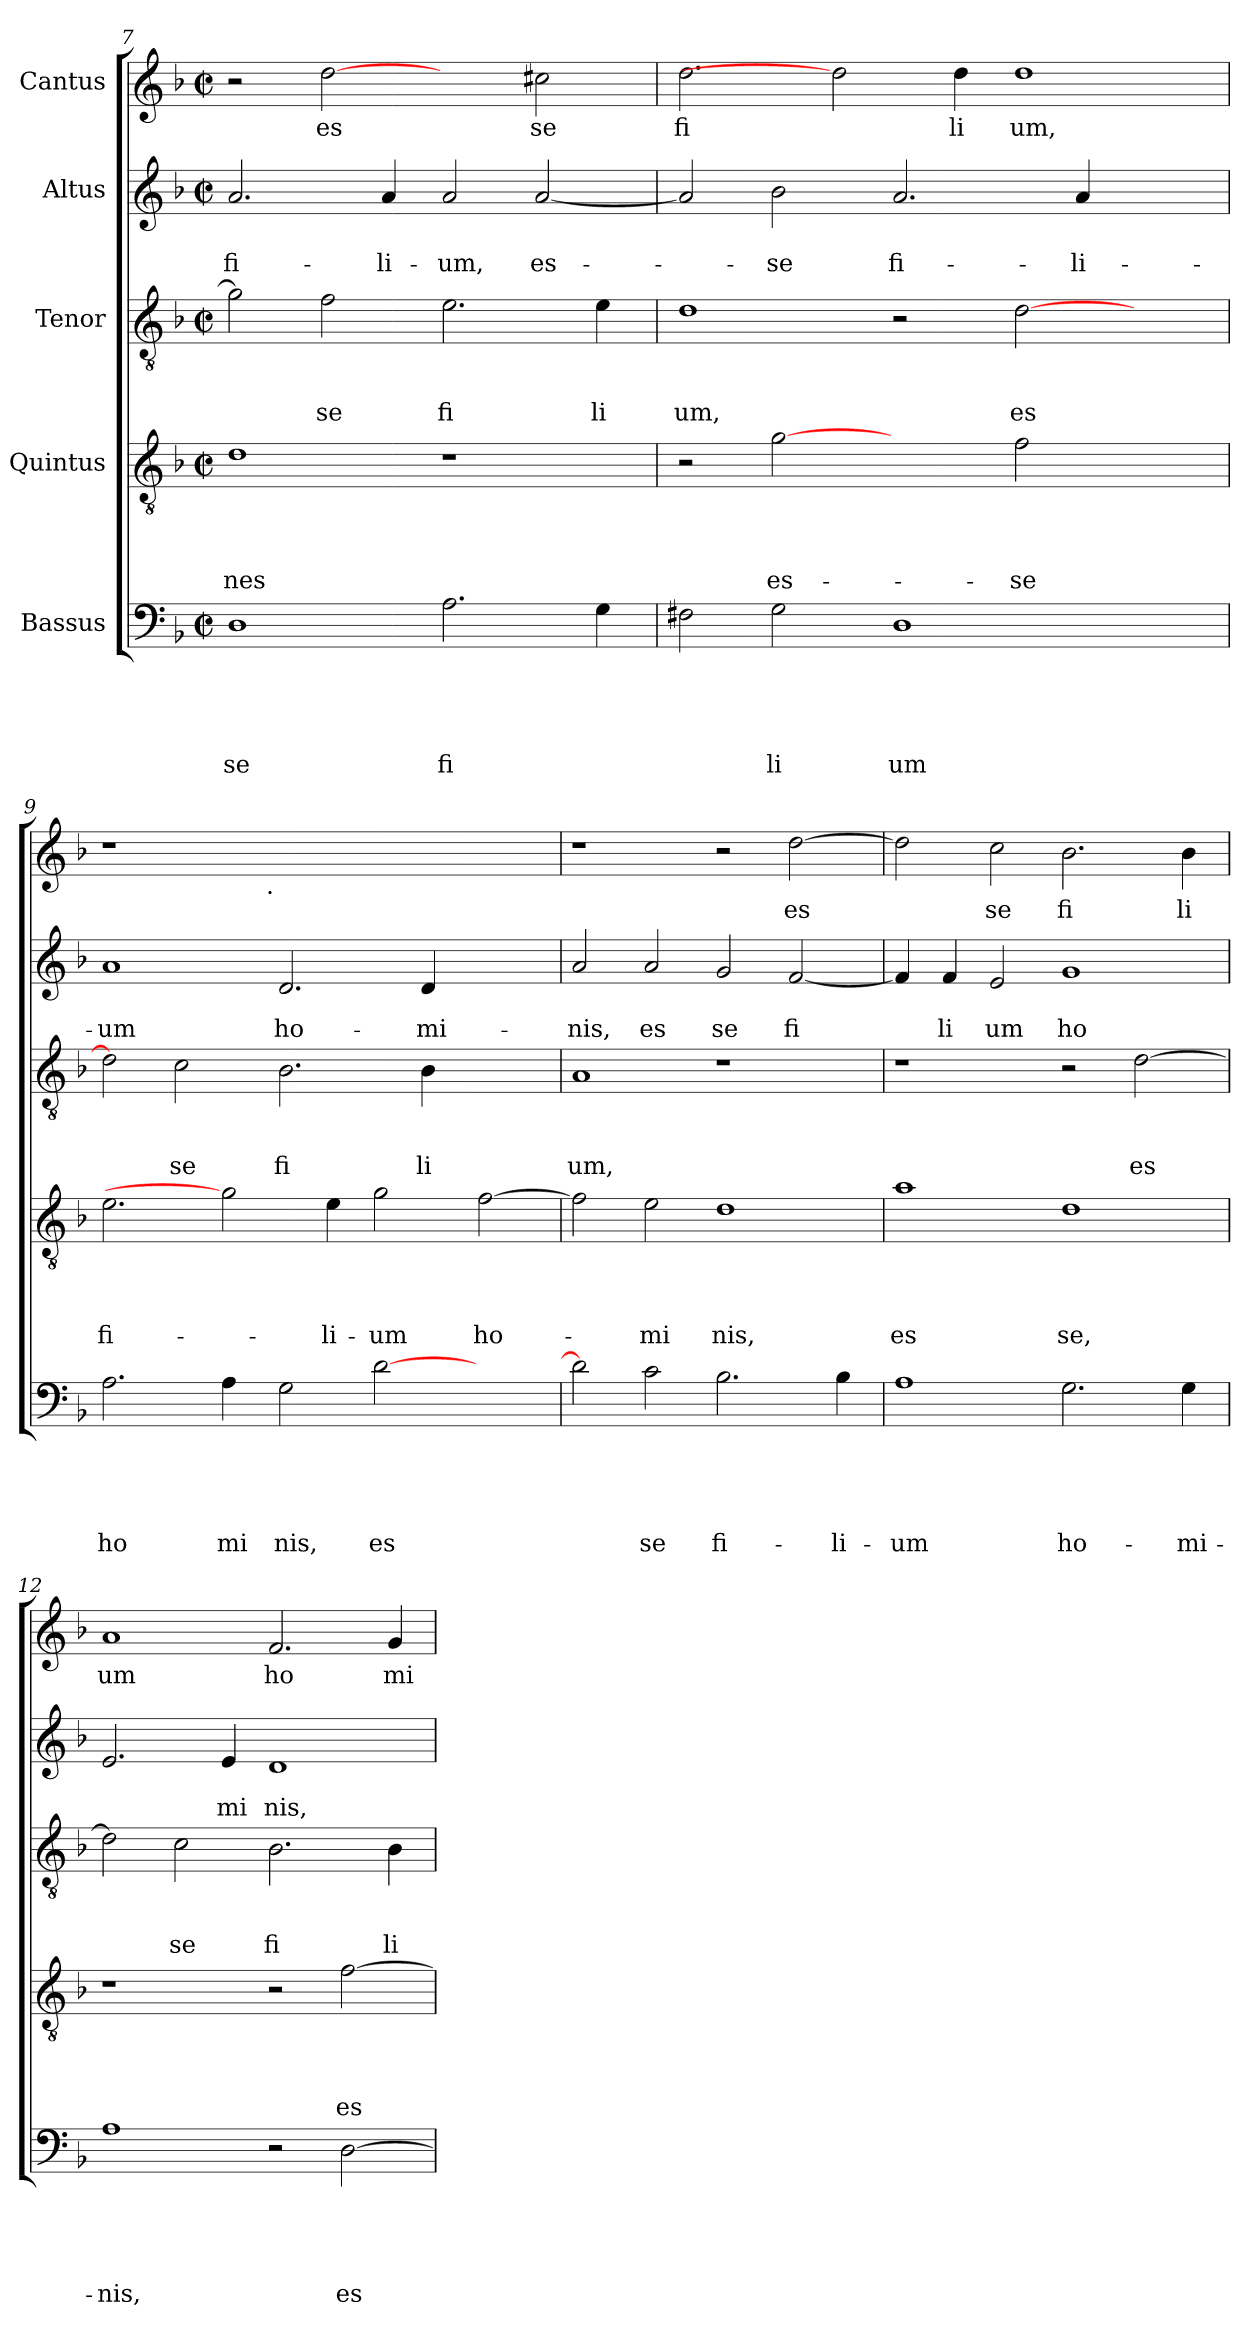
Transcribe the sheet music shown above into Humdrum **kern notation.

**kern	**text	**text	**text	**text	**text	**kern	**text	**text	**text	**text	**kern	**text	**text	**text	**kern	**text	**text	**kern	**text
*part5	*part5	*part5	*part5	*part5	*part5	*part4	*part4	*part4	*part4	*part4	*part3	*part3	*part3	*part3	*part2	*part2	*part2	*part1	*part1
*staff5	*staff5	*staff5	*staff5	*staff5	*staff5	*staff4	*staff4	*staff4	*staff4	*staff4	*staff3	*staff3	*staff3	*staff3	*staff2	*staff2	*staff2	*staff1	*staff1
*I"Bassus	*	*	*	*	*	*I"Quintus	*	*	*	*	*I"Tenor	*	*	*	*I"Altus	*	*	*I"Cantus	*
*clefF4	*	*	*	*	*	*clefGv2	*	*	*	*	*clefGv2	*	*	*	*clefG2	*	*	*clefG2	*
*k[b-]	*	*	*	*	*	*k[b-]	*	*	*	*	*k[b-]	*	*	*	*k[b-]	*	*	*k[b-]	*
*F:	*	*	*	*	*	*F:	*	*	*	*	*F:	*	*	*	*F:	*	*	*F:	*
*M2/2	*	*	*	*	*	*M2/2	*	*	*	*	*M2/2	*	*	*	*M2/2	*	*	*M2/2	*
*met(c|)	*	*	*	*	*	*met(c|)	*	*	*	*	*met(c|)	*	*	*	*met(c|)	*	*	*met(c|)	*
=7	=7	=7	=7	=7	=7	=7	=7	=7	=7	=7	=7	=7	=7	=7	=7	=7	=7	=7	=7
!	!	!	!	!	!LO:LY:b	!	!	!	!	!LO:LY:b	!	!	!	!	!	!	!LO:LY:b	!	!
1D	.	.	.	.	se	1d	.	.	.	-nes	2g\]	.	.	.	2.a/	.	fi-	2r	.
!	!	!	!	!	!	!	!	!	!	!	!	!	!	!LO:LY:b	!	!	!	!	!LO:LY:b
.	.	.	.	.	.	.	.	.	.	.	2f\	.	.	se	.	.	.	[2dd	es
!	!	!	!	!	!	!	!	!	!	!	!	!	!	!	!	!	!LO:LY:b	!	!
.	.	.	.	.	.	.	.	.	.	.	.	.	.	.	4a/	.	-li-	.	.
!	!	!	!	!	!LO:LY:b	!	!	!	!	!	!	!	!	!LO:LY:b	!	!	!LO:LY:b	!	!
2.A\	.	.	.	.	fi	1r	.	.	.	.	2.e\	.	.	fi	2a/	.	-um,	2ryy	.
!	!	!	!	!	!	!	!	!	!	!	!	!	!	!	!	!	!LO:LY:b	!	!LO:LY:b
.	.	.	.	.	.	.	.	.	.	.	.	.	.	.	[<2a/	.	es-	2cc#X\	se
!	!	!	!	!	!	!	!	!	!	!	!	!	!	!LO:LY:b	!	!	!	!	!
4G\	.	.	.	.	.	.	.	.	.	.	4e\	.	.	li	.	.	.	.	.
=8	=8	=8	=8	=8	=8	=8	=8	=8	=8	=8	=8	=8	=8	=8	=8	=8	=8	=8	=8
!	!	!	!	!	!	!	!	!	!	!	!	!	!	!LO:LY:b	!	!	!	!	!LO:LY:b
2F#X\	.	.	.	.	.	2r	.	.	.	.	1d	.	.	um,	2a/]	.	.	2.dd\	fi
!	!	!	!	!	!LO:LY:b	!	!	!	!	!LO:LY:b	!	!	!	!	!	!	!LO:LY:b	!	!
2G\	.	.	.	.	li	[2g	.	.	.	es-	.	.	.	.	2b-\	.	-se	.	.
.	.	.	.	.	.	.	.	.	.	.	.	.	.	.	.	.	.	2dd]	.
!	!	!	!	!	!LO:LY:b	!	!	!	!	!	!	!	!	!	!	!	!LO:LY:b	!	!
1D	.	.	.	.	um	2ryy	.	.	.	.	2r	.	.	.	2.a/	.	fi-	.	.
!	!	!	!	!	!	!	!	!	!	!	!	!	!	!	!	!	!	!	!LO:LY:b
.	.	.	.	.	.	.	.	.	.	.	.	.	.	.	.	.	.	4dd\	li
!	!	!	!	!	!	!	!	!	!	!LO:LY:b	!	!	!	!LO:LY:b	!	!	!	!	!LO:LY:b
.	.	.	.	.	.	2f\	.	.	.	-se	[>2d\	.	.	es	.	.	.	1dd	um,
!	!	!	!	!	!	!	!	!	!	!	!	!	!	!	!	!	!LO:LY:b	!	!
.	.	.	.	.	.	.	.	.	.	.	.	.	.	.	4a/	.	-li-	.	.
2ryy	.	.	.	.	.	2ryy	.	.	.	.	2ryy	.	.	.	2ryy	.	.	.	.
=9	=9	=9	=9	=9	=9	=9	=9	=9	=9	=9	=9	=9	=9	=9	=9	=9	=9	=9	=9
!	!	!	!	!	!LO:LY:b	!	!	!	!	!LO:LY:b	!	!	!	!	!	!	!LO:LY:b	!	!
*	*	*	*	*	*	*	*	*	*	*	*	*	*	*	*	*	*	*^	*
2.A\	.	.	.	.	ho	2.e\	.	.	.	fi-	2d\]	.	.	.	1a	.	-um	1r	2ryy	.
!	!	!	!	!	!	!	!	!	!	!	!	!	!	!LO:LY:b	!	!	!	!	!	!
.	.	.	.	.	.	.	.	.	.	.	2c\	.	.	se	.	.	.	.	4...ryy	.
!	!	!	!	!	!LO:LY:b	!	!	!	!	!	!	!	!	!	!	!	!	!	!	!
4A\	.	.	.	.	mi	2g]	.	.	.	.	.	.	.	.	.	.	.	.	.	.
!	!	!	!	!	!	!	!	!	!	!	!	!	!	!	!	!	!	!	!LO:TX:b:t=.	!
.	.	.	.	.	.	.	.	.	.	.	.	.	.	.	.	.	.	.	1ryy	.
!	!	!	!	!	!LO:LY:b	!	!	!	!	!	!	!	!	!LO:LY:b	!	!	!LO:LY:b	!	!	!
2G\	.	.	.	.	nis,	.	.	.	.	.	2.B-\	.	.	fi	2.d/	.	ho-	1.ryy	.	.
!	!	!	!	!	!	!	!	!	!	!LO:LY:b	!	!	!	!	!	!	!	!	!	!
.	.	.	.	.	.	4e\	.	.	.	-li-	.	.	.	.	.	.	.	.	.	.
!	!	!	!	!	!LO:LY:b	!	!	!	!	!LO:LY:b	!	!	!	!	!	!	!	!	!	!
[<2d\	.	.	.	.	es	2g\	.	.	.	-um	.	.	.	.	.	.	.	.	.	.
!	!	!	!	!	!	!	!	!	!	!	!	!	!	!LO:LY:b	!	!	!LO:LY:b	!	!	!
.	.	.	.	.	.	.	.	.	.	.	4B-\	.	.	li	4d/	.	-mi-	.	.	.
.	.	.	.	.	.	.	.	.	.	.	.	.	.	.	.	.	.	.	2ryy	.
!	!	!	!	!	!	!	!	!	!	!LO:LY:b	!	!	!	!	!	!	!	!	!	!
2ryy	.	.	.	.	.	[<2f\	.	.	.	ho-	2ryy	.	.	.	2ryy	.	.	.	.	.
.	.	.	.	.	.	.	.	.	.	.	.	.	.	.	.	.	.	.	32ryy	.
!!LO:PB:g=z
=10	=10	=10	=10	=10	=10	=10	=10	=10	=10	=10	=10	=10	=10	=10	=10	=10	=10	=10	=10	=10
!	!	!	!	!	!	!	!	!	!	!	!	!	!	!LO:LY:b	!	!	!LO:LY:b	!	!	!
*	*	*	*	*	*	*	*	*	*	*	*	*	*	*	*	*	*	*v	*v	*
2d\]	.	.	.	.	.	2f\]	.	.	.	.	1A	.	.	um,	2a/	.	-nis,	1r	.
!	!	!	!	!	!LO:LY:b	!	!	!	!	!LO:LY:b	!	!	!	!	!	!	!LO:LY:b	!	!
2c\	.	.	.	.	se	2e\	.	.	.	-mi	.	.	.	.	2a/	.	es	.	.
!	!	!	!	!	!LO:LY:b	!	!	!	!	!LO:LY:b	!	!	!	!	!	!	!LO:LY:b	!	!
2.B-\	.	.	.	.	fi-	1d	.	.	.	nis,	1r	.	.	.	2g/	.	se	2r	.
!	!	!	!	!	!	!	!	!	!	!	!	!	!	!	!	!	!LO:LY:b	!	!LO:LY:b
.	.	.	.	.	.	.	.	.	.	.	.	.	.	.	[<2f/	.	fi	[>2dd\	es
!	!	!	!	!	!LO:LY:b	!	!	!	!	!	!	!	!	!	!	!	!	!	!
4B-\	.	.	.	.	-li-	.	.	.	.	.	.	.	.	.	.	.	.	.	.
=11	=11	=11	=11	=11	=11	=11	=11	=11	=11	=11	=11	=11	=11	=11	=11	=11	=11	=11	=11
!	!	!	!	!	!LO:LY:b	!	!	!	!	!LO:LY:b	!	!	!	!	!	!	!	!	!
1A	.	.	.	.	-um	1a	.	.	.	es	1r	.	.	.	4f/]	.	.	2dd\]	.
!	!	!	!	!	!	!	!	!	!	!	!	!	!	!	!	!	!LO:LY:b	!	!
.	.	.	.	.	.	.	.	.	.	.	.	.	.	.	4f/	.	li	.	.
!	!	!	!	!	!	!	!	!	!	!	!	!	!	!	!	!	!LO:LY:b	!	!LO:LY:b
.	.	.	.	.	.	.	.	.	.	.	.	.	.	.	2e/	.	um	2cc\	se
!	!	!	!	!	!LO:LY:b	!	!	!	!	!LO:LY:b	!	!	!	!	!	!	!LO:LY:b	!	!LO:LY:b
2.G\	.	.	.	.	ho-	1d	.	.	.	se,	2r	.	.	.	1g	.	ho	2.b-\	fi
!	!	!	!	!	!	!	!	!	!	!	!	!	!	!LO:LY:b	!	!	!	!	!
.	.	.	.	.	.	.	.	.	.	.	[>2d\	.	.	es	.	.	.	.	.
!	!	!	!	!	!LO:LY:b	!	!	!	!	!	!	!	!	!	!	!	!	!	!LO:LY:b
4G\	.	.	.	.	-mi-	.	.	.	.	.	.	.	.	.	.	.	.	4b-\	li
=12	=12	=12	=12	=12	=12	=12	=12	=12	=12	=12	=12	=12	=12	=12	=12	=12	=12	=12	=12
!	!	!	!	!	!LO:LY:b	!	!	!	!	!	!	!	!	!	!	!	!	!	!LO:LY:b
1A	.	.	.	.	-nis,	1r	.	.	.	.	2d\]	.	.	.	2.e/	.	.	1a	um
!	!	!	!	!	!	!	!	!	!	!	!	!	!	!LO:LY:b	!	!	!	!	!
.	.	.	.	.	.	.	.	.	.	.	2c\	.	.	se	.	.	.	.	.
!	!	!	!	!	!	!	!	!	!	!	!	!	!	!	!	!	!LO:LY:b	!	!
.	.	.	.	.	.	.	.	.	.	.	.	.	.	.	4e/	.	mi	.	.
!	!	!	!	!	!	!	!	!	!	!	!	!	!	!LO:LY:b	!	!	!LO:LY:b	!	!LO:LY:b
2r	.	.	.	.	.	2r	.	.	.	.	2.B-\	.	.	fi	1d	.	nis,	2.f/	ho
!	!	!	!	!	!LO:LY:b	!	!	!	!	!LO:LY:b	!	!	!	!	!	!	!	!	!
[>2D\	.	.	.	.	es-	[>2f\	.	.	.	es	.	.	.	.	.	.	.	.	.
!	!	!	!	!	!	!	!	!	!	!	!	!	!	!LO:LY:b	!	!	!	!	!LO:LY:b
.	.	.	.	.	.	.	.	.	.	.	4B-\	.	.	li	.	.	.	4g/	mi
=	=	=	=	=	=	=	=	=	=	=	=	=	=	=	=	=	=	=	=
*-	*-	*-	*-	*-	*-	*-	*-	*-	*-	*-	*-	*-	*-	*-	*-	*-	*-	*-	*-
